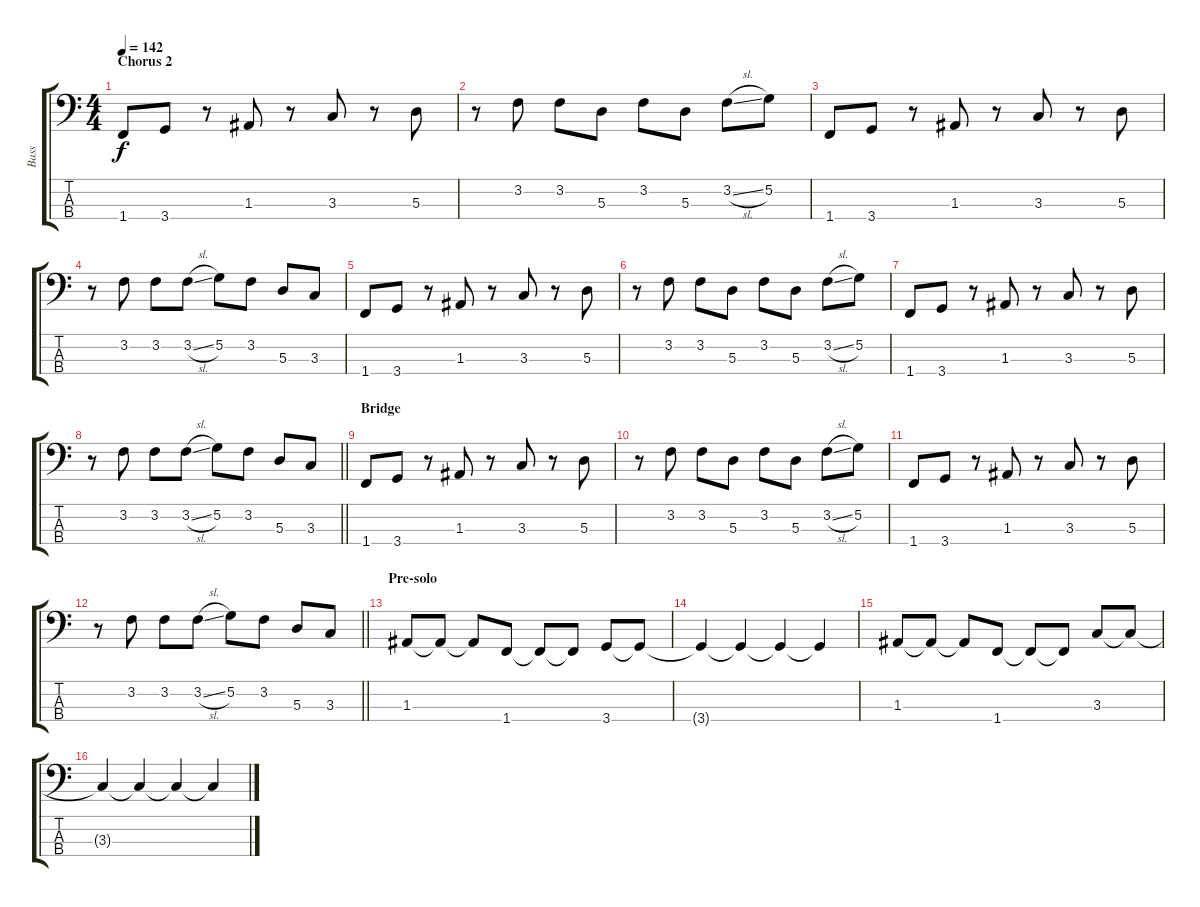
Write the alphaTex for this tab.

\track ("Bass" "Bass") {instrument electricbassfinger}
\staff {score tabs}
\tuning (G2 D2 A1 E1) {hide}
\ts (4 4)
\section ("" "Chorus 2")
\tempo 142
\clef f4
\ks c
1.4.8{dy f} 3.4.8 r.8 1.3.8 r.8 3.3.8 r.8 5.3.8 |
r.8 3.2.8 3.2.8 5.3.8 3.2.8 5.3.8 3.2{sl}.8 5.2.8 |
1.4.8 3.4.8 r.8 1.3.8 r.8 3.3.8 r.8 5.3.8 |
r.8 3.2.8 3.2.8 3.2{sl}.8 5.2.8 3.2.8 5.3.8 3.3.8 |
1.4.8 3.4.8 r.8 1.3.8 r.8 3.3.8 r.8 5.3.8 |
r.8 3.2.8 3.2.8 5.3.8 3.2.8 5.3.8 3.2{sl}.8 5.2.8 |
1.4.8 3.4.8 r.8 1.3.8 r.8 3.3.8 r.8 5.3.8 |
\barLineRight lightlight
r.8 3.2.8 3.2.8 3.2{sl}.8 5.2.8 3.2.8 5.3.8 3.3.8 |
\section ("" "Bridge")
1.4.8 3.4.8 r.8 1.3.8 r.8 3.3.8 r.8 5.3.8 |
r.8 3.2.8 3.2.8 5.3.8 3.2.8 5.3.8 3.2{sl}.8 5.2.8 |
1.4.8 3.4.8 r.8 1.3.8 r.8 3.3.8 r.8 5.3.8 |
\barLineRight lightlight
r.8 3.2.8 3.2.8 3.2{sl}.8 5.2.8 3.2.8 5.3.8 3.3.8 |
\section ("" "Pre-solo")
1.3.8 1.3{t}.8 1.3{t}.8 1.4.8 1.4{t}.8 1.4{t}.8 3.4.8 3.4{t}.8 |
3.4{t}.4 3.4{t}.4 3.4{t}.4 3.4{t}.4 |
1.3.8 1.3{t}.8 1.3{t}.8 1.4.8 1.4{t}.8 1.4{t}.8 3.3.8 3.3{t}.8 |
3.3{t}.4 3.3{t}.4 3.3{t}.4 3.3{t}.4
